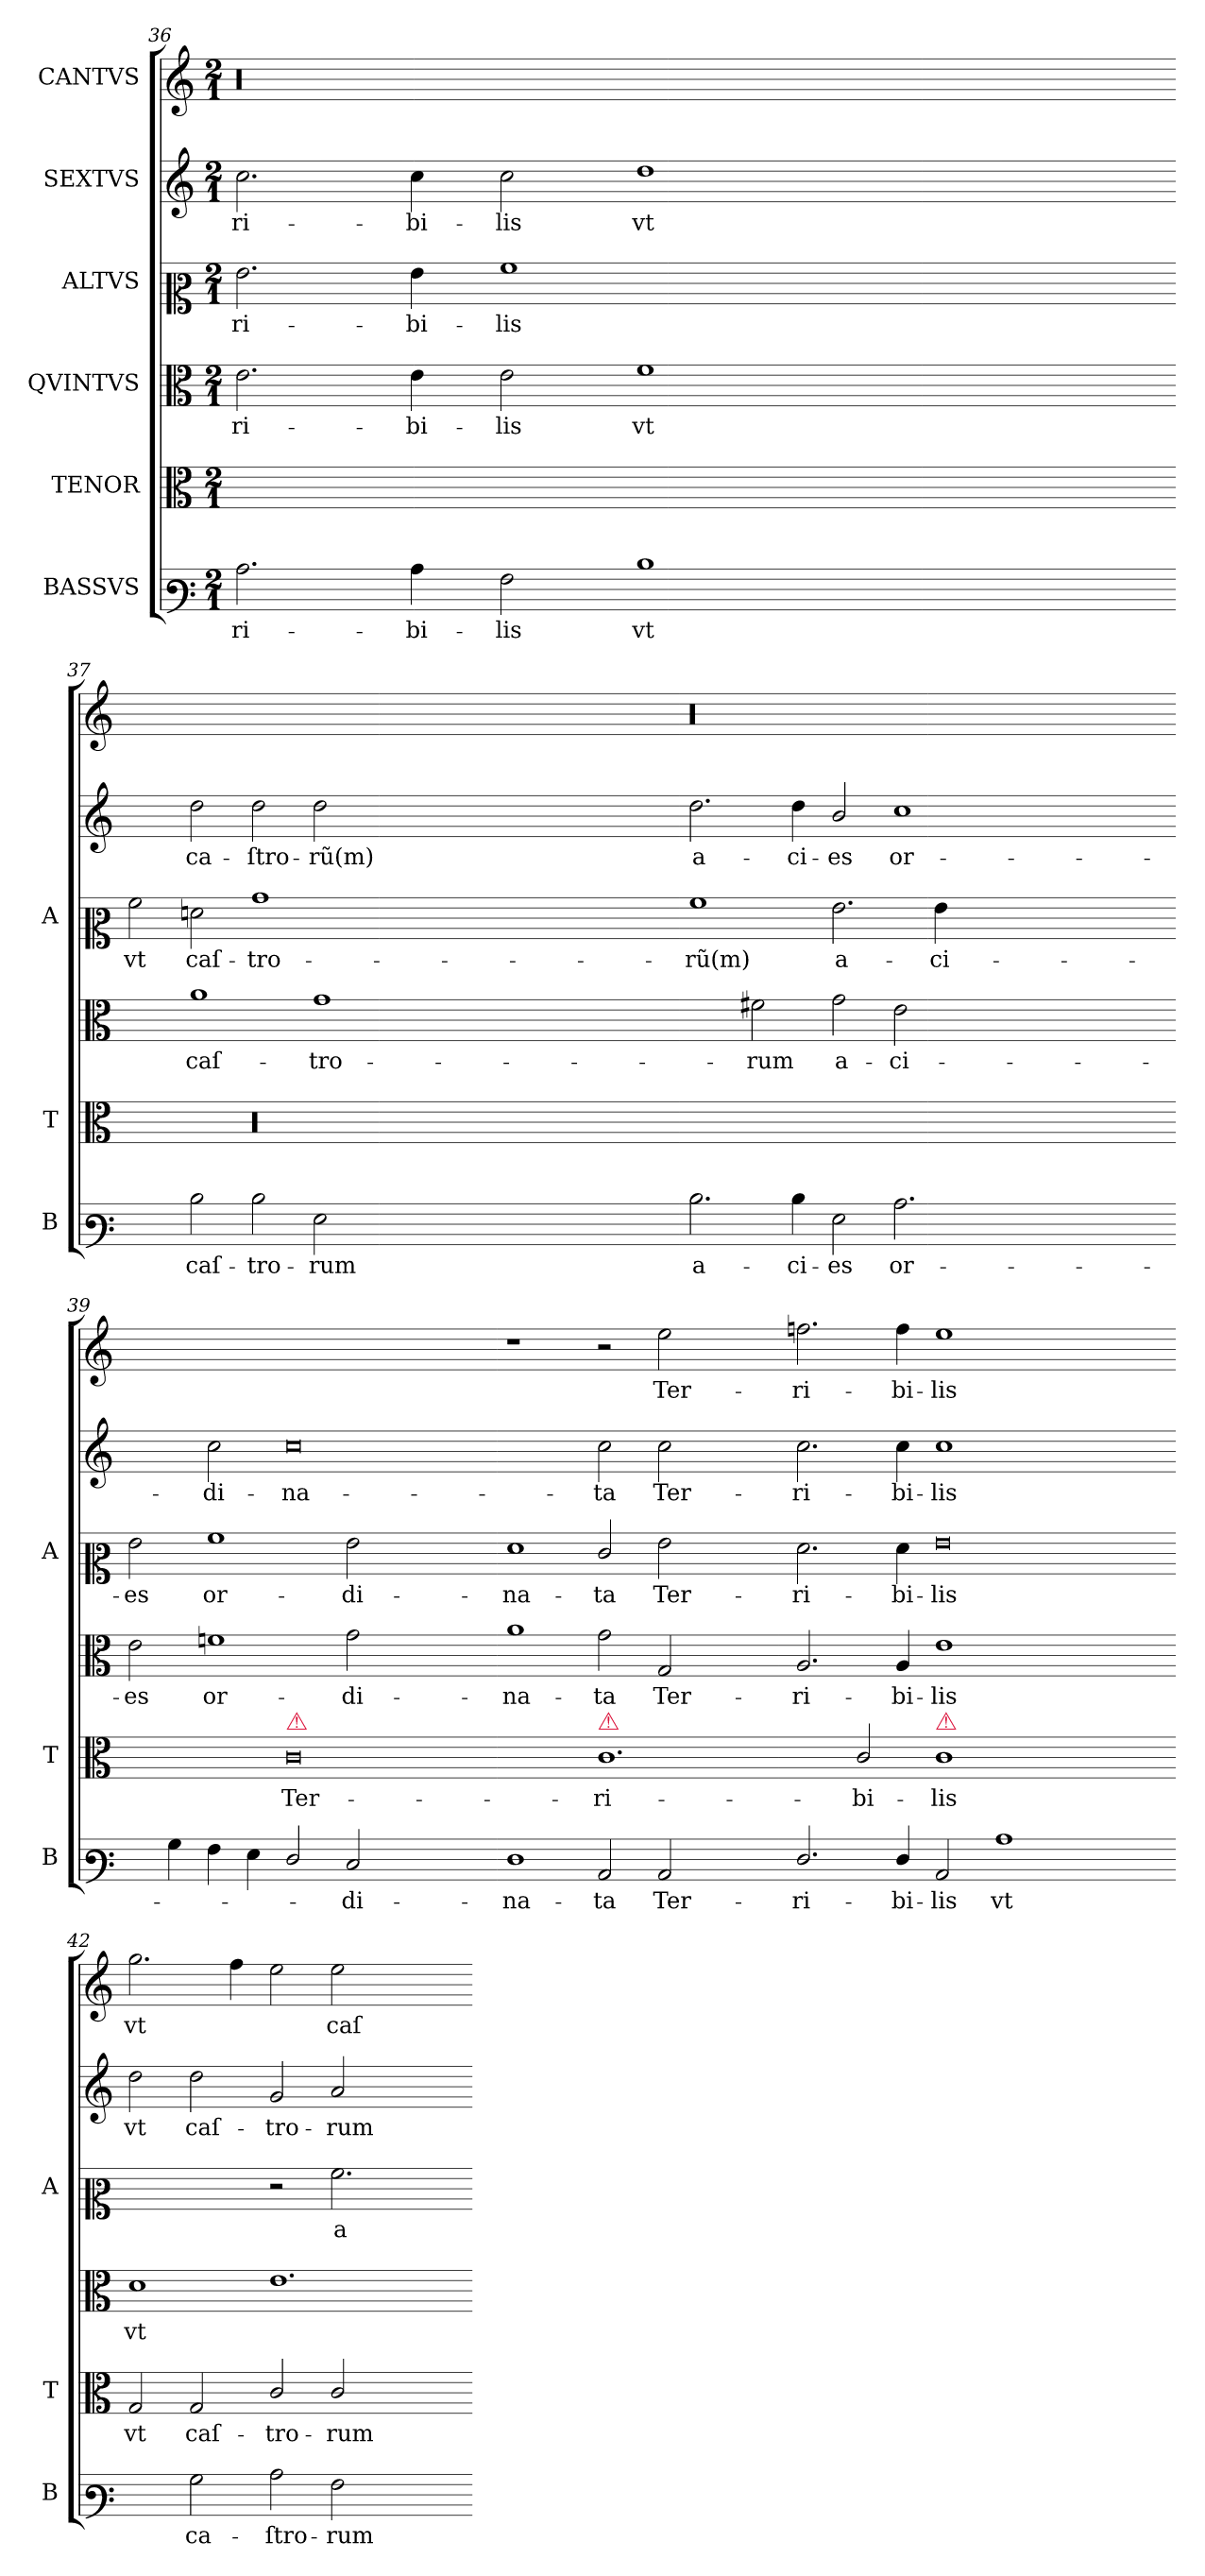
**kern	**text	**kern	**text	**kern	**text	**kern	**text	**kern	**text	**kern	**text
*part6	*part6	*part5	*part5	*part4	*part4	*part3	*part3	*part2	*part2	*part1	*part1
*staff6	*staff6	*staff5	*staff5	*staff4	*staff4	*staff3	*staff3	*staff2	*staff2	*staff1	*staff1
*I"BASSVS	*	*I"TENOR	*	*I"QVINTVS	*	*I"ALTVS	*	*I"SEXTVS	*	*I"CANTVS	*
*I'B	*	*I'T	*	*	*	*I'A	*	*	*	*	*
*clefF3	*	*clefC3	*	*clefC3	*	*clefC2	*	*clefG2	*	*clefG2	*
*k[]	*	*k[]	*	*k[]	*	*k[]	*	*k[]	*	*k[]	*
*a:	*	*a:	*	*a:	*	*a:	*	*a:	*	*a:	*
*M2/1	*	*M2/1	*	*M2/1	*	*M2/1	*	*M2/1	*	*M2/1	*
=36	=36	=36	=36	=36	=36	=36	=36	=36	=36	=36	=36
2.c\	-ri-	00ryy	.	2.e\	-ri-	2.g\	-ri-	2.cc\	-ri-	00r	.
4c\	-bi-	.	.	4e\	-bi-	4g\	-bi-	4cc\	-bi-	.	.
2A\	-lis	.	.	2e\	-lis	1a	-lis	2cc\	-lis	.	.
1d\	vt	.	.	1f\	vt	.	.	1dd\	vt	.	.
.	.	.	.	.	.	0ryy	.	.	.	.	.
1.ryy	.	.	.	1.ryy	.	.	.	1.ryy	.	.	.
=37-	=37-	=37-	=37-	=37-	=37-	=37-	=37-	=37-	=37-	=37-	=37-
2ryy	.	1ryy	.	2ryy	.	2a\	vt	2ryy	.	00ryy	.
2d\	caſ-	.	.	1a	caſ-	2fn\	caſ-	2dd\	ca-	.	.
2d\	-tro-	00r	.	.	.	1b	-tro-	2dd\	-ſtro-	.	.
2G\	-rum	.	.	1g\	-tro-	.	.	2dd\	-rũ(m)	.	.
0.ryy	.	.	.	.	.	0.ryy	.	0.ryy	.	.	.
.	.	.	.	0ryy	.	.	.	.	.	.	.
.	.	.	.	.	.	.	.	.	.	1ryy	.
.	.	.	.	2ryy	.	.	.	.	.	.	.
=38-	=38-	=38-	=38-	=38-	=38-	=38-	=38-	=38-	=38-	=38-	=38-
2.d\	a-	00ryy	.	2ryy	.	1a	-rũ(m)	2.dd\	a-	00r	.
.	.	.	.	2f#X\	-rum	.	.	.	.	.	.
4d\	-ci-	.	.	.	.	.	.	4dd\	-ci-	.	.
2G\	-es	.	.	2g\	a-	2.g\	a-	2b/	-es	.	.
2.c\	or-	.	.	2e\	-ci-	.	.	1cc\	or-	.	.
.	.	.	.	.	.	4g\	-ci-	.	.	.	.
.	.	.	.	0ryy	.	0ryy	.	.	.	.	.
1..ryy	.	.	.	.	.	.	.	.	.	.	.
.	.	.	.	.	.	.	.	1.ryy	.	.	.
=39-	=39-	=39-	=39-	=39-	=39-	=39-	=39-	=39-	=39-	=39-	=39-
4ryy	.	1ryy	.	2e\	-es	2g\	-es	2ryy	.	0.ryy	.
4B\	.	.	.	.	.	.	.	.	.	.	.
4A\	.	.	.	1fn	or-	1a	or-	2cc\	-di-	.	.
4G\	.	.	.	.	.	.	.	.	.	.	.
!	!	!LO:TX:a:color=crimson:t=⚠	!	!	!	!	!	!	!	!	!
2F/	.	0c	Ter-	.	.	.	.	0cc	-na-	.	.
2E/	-di-	.	.	2g\	-di-	2g\	-di-	.	.	.	.
1ryy	.	.	.	1ryy	.	1ryy	.	.	.	.	.
=40-	=40-	=40-	=40-	=40-	=40-	=40-	=40-	=40-	=40-	=40-	=40-
1F	-na-	1ryy	.	1a	-na-	1f	-na-	1ryy	.	1r	.
!	!	!LO:TX:a:color=crimson:t=⚠	!	!	!	!	!	!	!	!	!
2C/	-ta	1.c	-ri-	2g\	-ta	2e/	-ta	2cc\	-ta	2r	.
2C/	Ter-	.	.	2G/	Ter-	2g\	Ter-	2cc\	Ter-	2ee\	Ter-
2ryy	.	.	.	2ryy	.	2ryy	.	2ryy	.	2ryy	.
=41-	=41-	=41-	=41-	=41-	=41-	=41-	=41-	=41-	=41-	=41-	=41-
2.F/	-ri-	2ryy	.	2.A/	-ri-	2.f\	-ri-	2.cc\	-ri-	2.ffn\	-ri-
.	.	2c/	-bi-	.	.	.	.	.	.	.	.
4F/	-bi-	.	.	4A/	-bi-	4f\	-bi-	4cc\	-bi-	4ff\	-bi-
!	!	!LO:TX:a:color=crimson:t=⚠	!	!	!	!	!	!	!	!	!
2C/	-lis	1c	-lis	1e	-lis	0g	-lis	1cc	-lis	1ee	-lis
1c\	vt	.	.	.	.	.	.	.	.	.	.
.	.	1ryy	.	1ryy	.	.	.	1ryy	.	1ryy	.
2ryy	.	.	.	.	.	.	.	.	.	.	.
=42-	=42-	=42-	=42-	=42-	=42-	=42-	=42-	=42-	=42-	=42-	=42-
2ryy	.	2G/	vt	1d	vt	1ryy	.	2dd\	vt	2.gg\	vt
2B\	ca-	2G/	caſ-	.	.	.	.	2dd\	caſ-	.	.
.	.	.	.	.	.	.	.	.	.	4ff\	.
2c\	-ſtro-	2c/	-tro-	1.e	.	2r	.	2g/	-tro-	2ee\	.
2A\	-rum	2c/	-rum	.	.	2.a\	a-	2a/	-rum	2ee\	caſ-
2ryy	.	2ryy	.	.	.	.	.	2ryy	.	2ryy	.
.	.	.	.	.	.	4ryy	.	.	.	.	.
=-	=-	=-	=-	=-	=-	=-	=-	=-	=-	=-	=-
*-	*-	*-	*-	*-	*-	*-	*-	*-	*-	*-	*-
